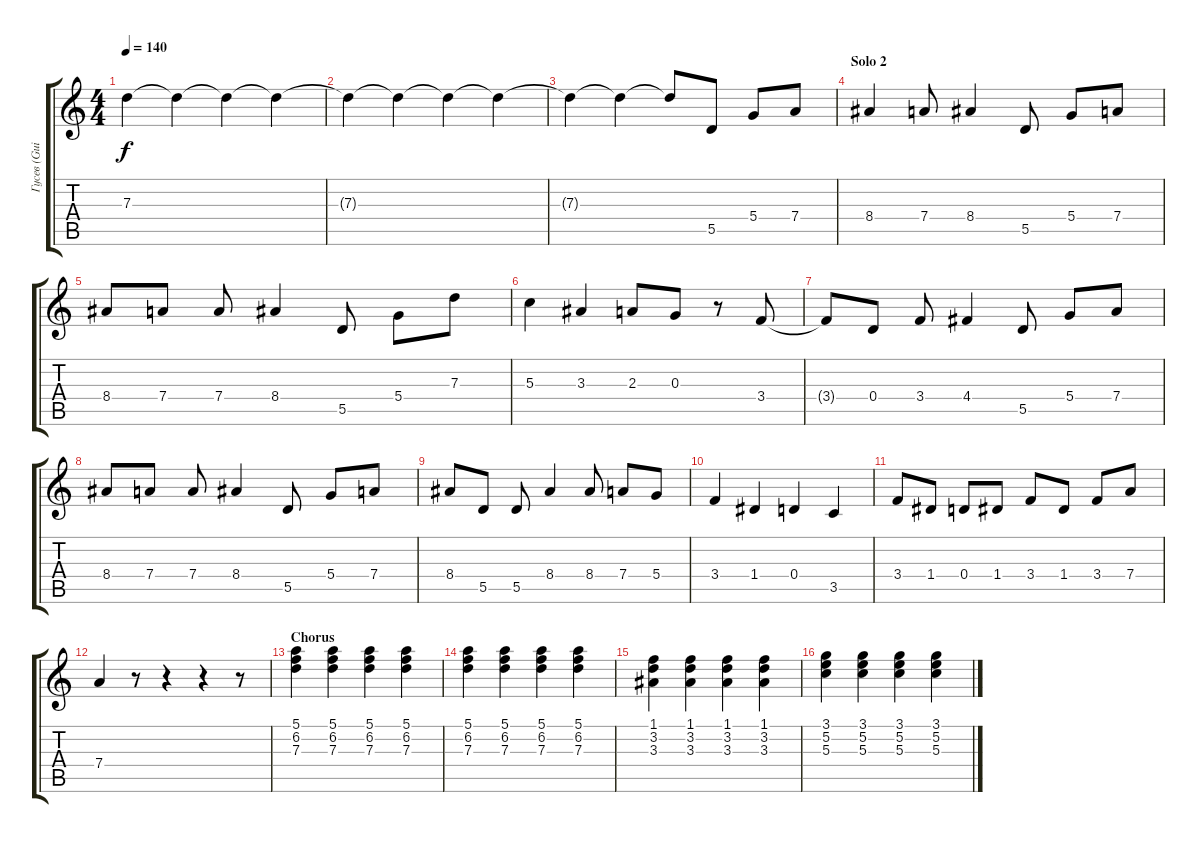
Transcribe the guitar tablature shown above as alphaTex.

\track ("Гусев (Guitar 1)" "Гусев (Gui") {instrument acousticguitarnylon}
\staff {score tabs}
\tuning (E4 B3 G3 D3 A2 E2) {hide}
\ts (4 4)
\tempo 140
\clef g2
\ks c
7.3{t}.4{dy f} 7.3{t}.4 7.3{t}.4 7.3{t}.4 |
7.3{t}.4 7.3{t}.4 7.3{t}.4 7.3{t}.4 |
7.3{t}.4 7.3{t}.4 7.3{t}.8 5.5.8 5.4.8 7.4.8 |
\section ("" "Solo 2")
8.4.4 7.4.8 8.4.4 5.5.8 5.4.8 7.4.8 |
8.4.8 7.4.8 7.4.8 8.4.4 5.5.8 5.4.8 7.3.8 |
5.3.4 3.3.4 2.3.8 0.3.8 r.8 3.4.8 |
3.4{t}.8 0.4.8 3.4.8 4.4.4 5.5.8 5.4.8 7.4.8 |
8.4.8 7.4.8 7.4.8 8.4.4 5.5.8 5.4.8 7.4.8 |
8.4.8 5.5.8 5.5.8 8.4.4 8.4.8 7.4.8 5.4.8 |
3.4.4 1.4.4 0.4.4 3.5.4 |
3.4.8 1.4.8 0.4.8 1.4.8 3.4.8 1.4.8 3.4.8 7.4.8 |
7.4.4 r.8 r.4 r.4 r.8 |
\section ("" "Chorus")
(5.1 6.2 7.3).4{volume 16} (5.1 6.2 7.3).4 (5.1 6.2 7.3).4 (5.1 6.2 7.3).4 |
(5.1 6.2 7.3).4 (5.1 6.2 7.3).4 (5.1 6.2 7.3).4 (5.1 6.2 7.3).4 |
(1.1 3.2 3.3).4 (1.1 3.2 3.3).4 (1.1 3.2 3.3).4 (1.1 3.2 3.3).4 |
(3.1 5.2 5.3).4 (3.1 5.2 5.3).4 (3.1 5.2 5.3).4 (3.1 5.2 5.3).4
